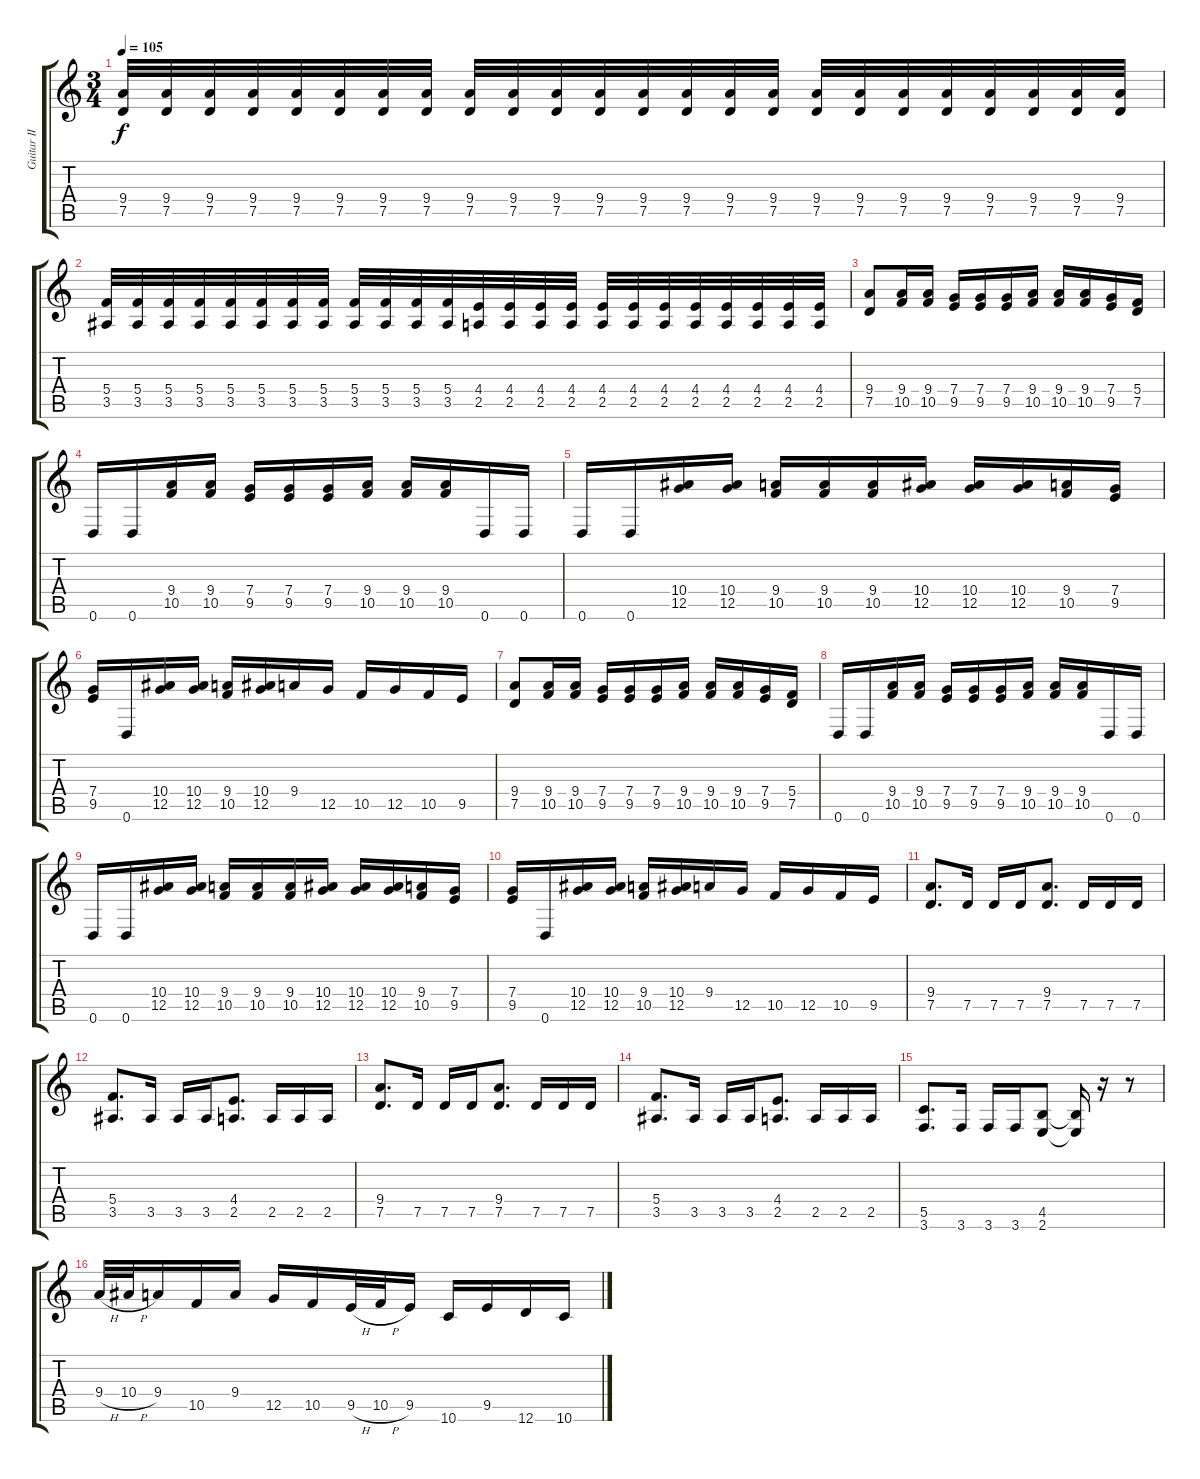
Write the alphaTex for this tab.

\track ("Guitar II" "Guitar II") {instrument overdrivenguitar}
\staff {score tabs}
\tuning (D4 A3 F3 C3 G2 D2) {hide}
\ts (3 4)
\tempo 105
\clef g2
\ks c
(9.4 7.5).32{dy f} (9.4 7.5).32 (9.4 7.5).32 (9.4 7.5).32 (9.4 7.5).32 (9.4 7.5).32 (9.4 7.5).32 (9.4 7.5).32 (9.4 7.5).32 (9.4 7.5).32 (9.4 7.5).32 (9.4 7.5).32 (9.4 7.5).32 (9.4 7.5).32 (9.4 7.5).32 (9.4 7.5).32 (9.4 7.5).32 (9.4 7.5).32 (9.4 7.5).32 (9.4 7.5).32 (9.4 7.5).32 (9.4 7.5).32 (9.4 7.5).32 (9.4 7.5).32 |
(5.4 3.5).32 (5.4 3.5).32 (5.4 3.5).32 (5.4 3.5).32 (5.4 3.5).32 (5.4 3.5).32 (5.4 3.5).32 (5.4 3.5).32 (5.4 3.5).32 (5.4 3.5).32 (5.4 3.5).32 (5.4 3.5).32 (4.4 2.5).32 (4.4 2.5).32 (4.4 2.5).32 (4.4 2.5).32 (4.4 2.5).32 (4.4 2.5).32 (4.4 2.5).32 (4.4 2.5).32 (4.4 2.5).32 (4.4 2.5).32 (4.4 2.5).32 (4.4 2.5).32 |
(9.4 7.5).8 (9.4 10.5).16 (9.4 10.5).16 (7.4 9.5).16 (7.4 9.5).16 (7.4 9.5).16 (9.4 10.5).16 (9.4 10.5).16 (9.4 10.5).16 (7.4 9.5).16 (5.4 7.5).16 |
0.6.16 0.6.16 (9.4 10.5).16 (9.4 10.5).16 (7.4 9.5).16 (7.4 9.5).16 (7.4 9.5).16 (9.4 10.5).16 (9.4 10.5).16 (9.4 10.5).16 0.6.16 0.6.16 |
0.6.16 0.6.16 (10.4 12.5).16 (10.4 12.5).16 (9.4 10.5).16 (9.4 10.5).16 (9.4 10.5).16 (10.4 12.5).16 (10.4 12.5).16 (10.4 12.5).16 (9.4 10.5).16 (7.4 9.5).16 |
(7.4 9.5).16 0.6.16 (10.4 12.5).16 (10.4 12.5).16 (9.4 10.5).16 (10.4 12.5).16 9.4.16 12.5.16 10.5.16 12.5.16 10.5.16 9.5.16 |
(9.4 7.5).8 (9.4 10.5).16 (9.4 10.5).16 (7.4 9.5).16 (7.4 9.5).16 (7.4 9.5).16 (9.4 10.5).16 (9.4 10.5).16 (9.4 10.5).16 (7.4 9.5).16 (5.4 7.5).16 |
0.6.16 0.6.16 (9.4 10.5).16 (9.4 10.5).16 (7.4 9.5).16 (7.4 9.5).16 (7.4 9.5).16 (9.4 10.5).16 (9.4 10.5).16 (9.4 10.5).16 0.6.16 0.6.16 |
0.6.16 0.6.16 (10.4 12.5).16 (10.4 12.5).16 (9.4 10.5).16 (9.4 10.5).16 (9.4 10.5).16 (10.4 12.5).16 (10.4 12.5).16 (10.4 12.5).16 (9.4 10.5).16 (7.4 9.5).16 |
(7.4 9.5).16 0.6.16 (10.4 12.5).16 (10.4 12.5).16 (9.4 10.5).16 (10.4 12.5).16 9.4.16 12.5.16 10.5.16 12.5.16 10.5.16 9.5.16 |
(9.4 7.5).8{d} 7.5.16 7.5.16 7.5.16 (9.4 7.5).8{d} 7.5.16 7.5.16 7.5.16 |
(5.4 3.5).8{d} 3.5.16 3.5.16 3.5.16 (4.4 2.5).8{d} 2.5.16 2.5.16 2.5.16 |
(9.4 7.5).8{d} 7.5.16 7.5.16 7.5.16 (9.4 7.5).8{d} 7.5.16 7.5.16 7.5.16 |
(5.4 3.5).8{d} 3.5.16 3.5.16 3.5.16 (4.4 2.5).8{d} 2.5.16 2.5.16 2.5.16 |
(5.5 3.6).8{d} 3.6.16 3.6.16 3.6.16 (4.5 2.6).8 (4.5{t} 2.6{t}).16 r.16 r.8 |
9.4{h}.32 10.4{h}.32 9.4.16 10.5.16 9.4.16 12.5.16 10.5.16 9.5{h}.32 10.5{h}.32 9.5.16 10.6.16 9.5.16 12.6.16 10.6.16
